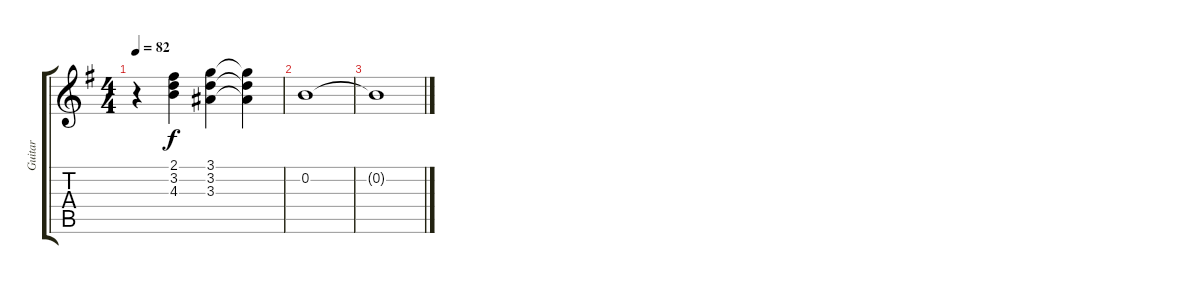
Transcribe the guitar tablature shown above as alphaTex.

\track ("Guitar" "Guitar") {instrument acousticguitarsteel}
\staff {score tabs}
\tuning (E4 B3 G3 D3 A2 E2) {hide}
\ts (4 4)
\tempo 82
\clef g2
\ks eminor
r.4{dy f} (2.1 3.2 4.3).4 (3.1 3.2 3.3).4 (3.1{t} 3.2{t} 3.3{t}).4 |
0.2.1 |
0.2{t}.1
